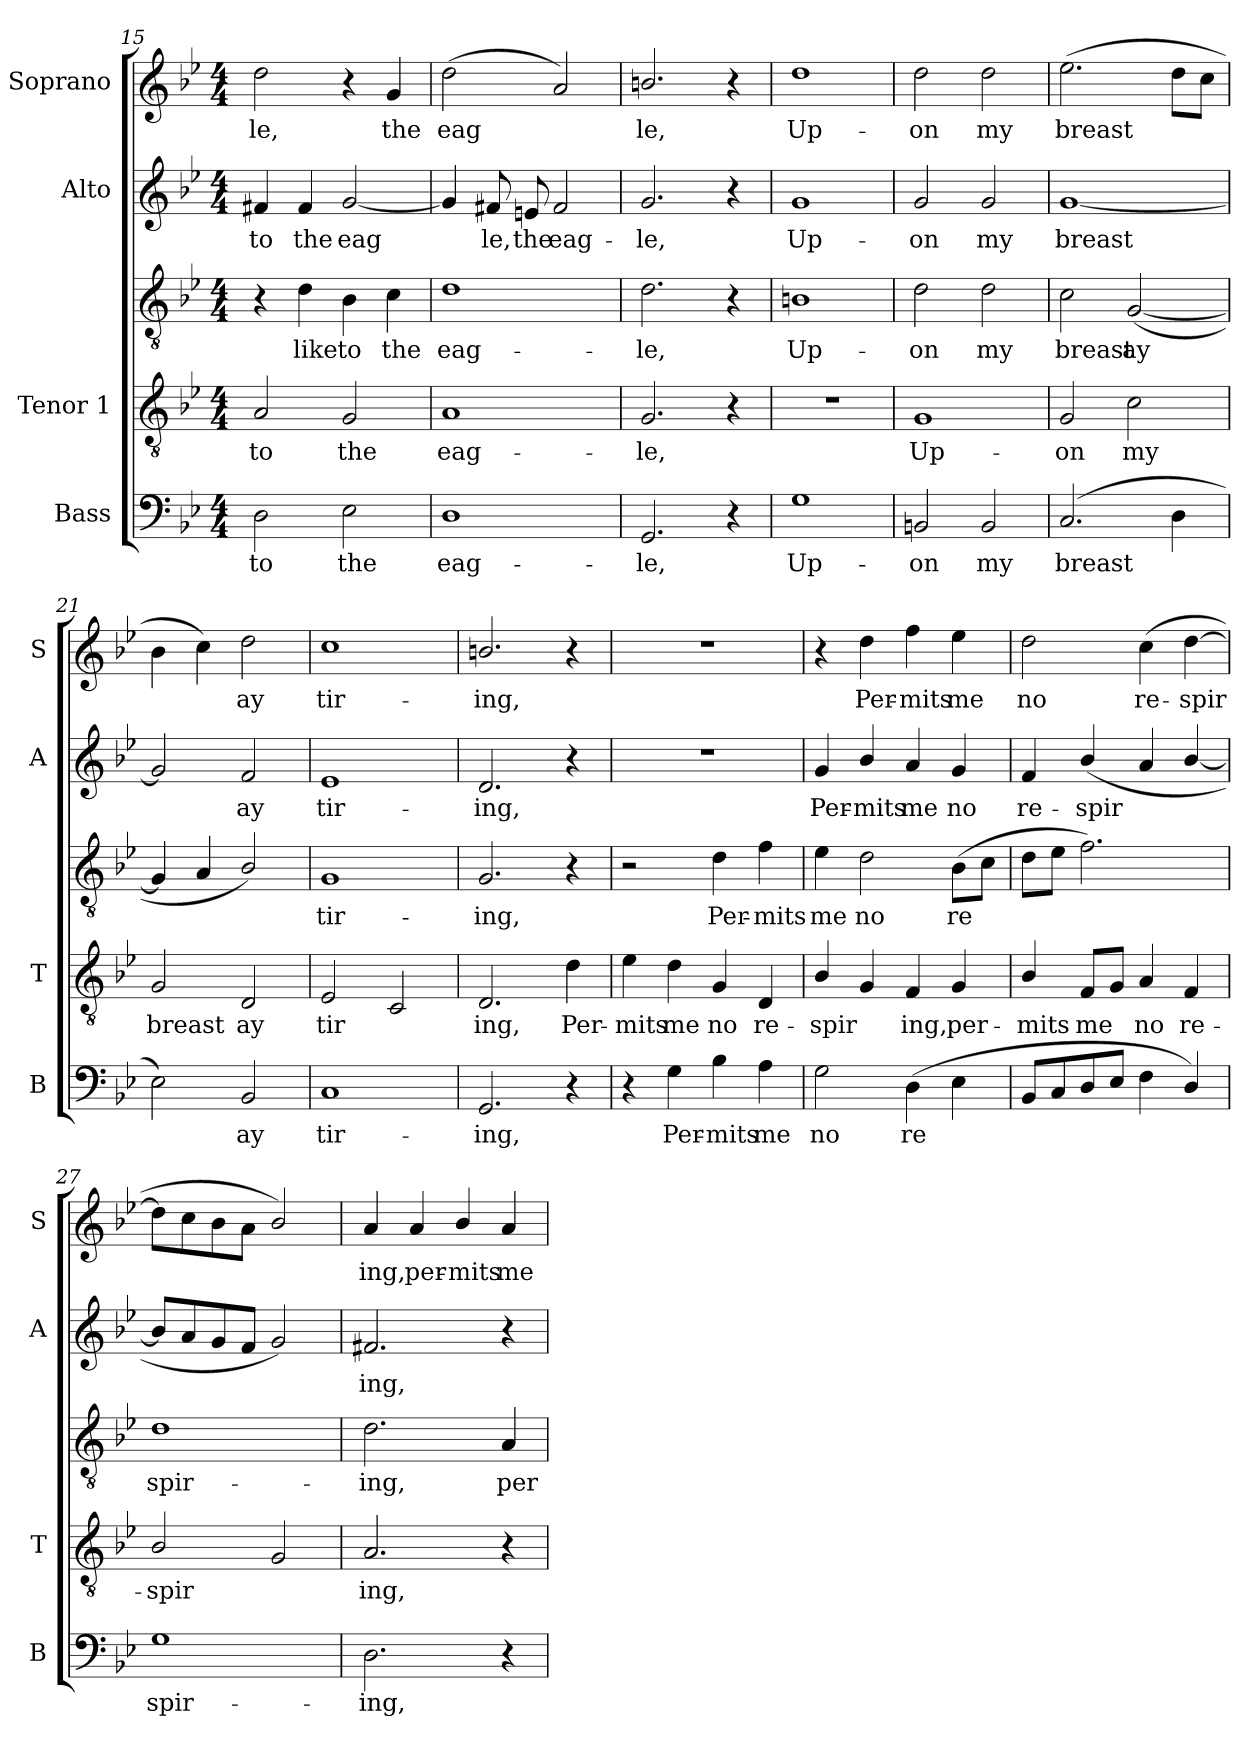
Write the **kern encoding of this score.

**kern	**text	**kern	**text	**kern	**text	**kern	**text	**kern	**text
*part4	*part4	*part3	*part3	*part3	*part3	*part2	*part2	*part1	*part1
*staff5	*staff5	*staff4	*staff4	*staff3	*staff3	*staff2	*staff2	*staff1	*staff1
*I"Bass	*	*I"Tenor 1	*	*	*	*I"Alto	*	*I"Soprano	*
*I'B	*	*I'T	*	*	*	*I'A	*	*I'S	*
*clefF4	*	*clefGv2	*	*clefGv2	*	*clefG2	*	*clefG2	*
*k[b-e-]	*	*k[b-e-]	*	*k[b-e-]	*	*k[b-e-]	*	*k[b-e-]	*
*B-:	*	*B-:	*	*B-:	*	*B-:	*	*B-:	*
*M4/4	*	*M4/4	*	*M4/4	*	*M4/4	*	*M4/4	*
=15	=15	=15	=15	=15	=15	=15	=15	=15	=15
!	!LO:LY:b	!	!LO:LY:b	!	!	!	!LO:LY:b	!	!LO:LY:b
2D\	to	2A/	to	4r	.	4f#X/	to	2dd\	-le,
!	!	!	!	!	!LO:LY:b	!	!LO:LY:b	!	!
.	.	.	.	4d\	like	4f#/	the	.	.
!	!LO:LY:b	!	!LO:LY:b	!	!LO:LY:b	!	!LO:LY:b	!	!
2E-\	the	2G/	the	4B-\	to	[2g/	eag­	4r	.
!	!	!	!	!	!LO:LY:b	!	!	!	!LO:LY:b
.	.	.	.	4c\	the	.	.	4g/	the
=16	=16	=16	=16	=16	=16	=16	=16	=16	=16
!	!LO:LY:b	!	!LO:LY:b	!	!LO:LY:b	!	!	!	!LO:LY:b
1D	eag-	1A	-eag-	1d	eag-	4g/]	.	(<2dd\	eag­
!	!	!	!	!	!	!	!LO:LY:b	!	!
.	.	.	.	.	.	8f#X/	le,	.	.
!	!	!	!	!	!	!	!LO:LY:b	!	!
.	.	.	.	.	.	8en/	the	.	.
!	!	!	!	!	!	!	!LO:LY:b	!	!
.	.	.	.	.	.	2f#/	eag-	2a/)	.
=17	=17	=17	=17	=17	=17	=17	=17	=17	=17
!	!LO:LY:b	!	!LO:LY:b	!	!LO:LY:b	!	!LO:LY:b	!	!LO:LY:b
2.GG/	-le,	2.G/	le,	2.d\	-le,	2.g/	-le,	2.bn/	le,
4r	.	4r	.	4r	.	4r	.	4r	.
=18	=18	=18	=18	=18	=18	=18	=18	=18	=18
!	!LO:LY:b	!	!	!	!LO:LY:b	!	!LO:LY:b	!	!LO:LY:b
1G	Up-	1r	.	1Bn	Up-	1g	Up-	1dd	Up-
=19	=19	=19	=19	=19	=19	=19	=19	=19	=19
!	!LO:LY:b	!	!LO:LY:b	!	!LO:LY:b	!	!LO:LY:b	!	!LO:LY:b
2BBn/	-on	1G	Up-	2d\	-on	2g/	-on	2dd\	-on
!	!LO:LY:b	!	!	!	!LO:LY:b	!	!LO:LY:b	!	!LO:LY:b
2BB/	my	.	.	2d\	my	2g/	my	2dd\	my
=20	=20	=20	=20	=20	=20	=20	=20	=20	=20
!	!LO:LY:b	!	!LO:LY:b	!	!LO:LY:b	!	!LO:LY:b	!	!LO:LY:b
(>2.C/	breast	2G/	on	2c\	-breast	[1g	breast	(>2.ee-\	breast
!	!	!	!LO:LY:b	!	!LO:LY:b	!	!	!	!
.	.	2c\	my	(<[2G/	ay	.	.	.	.
4D\	.	.	.	.	.	.	.	8dd\L	.
.	.	.	.	.	.	.	.	8cc\J	.
=21	=21	=21	=21	=21	=21	=21	=21	=21	=21
!	!	!	!LO:LY:b	!	!	!	!	!	!
2E-\)	.	2G/	breast	4G/]	.	2g/]	.	4b-\	.
.	.	.	.	4A/	.	.	.	4cc\)	.
!	!LO:LY:b	!	!LO:LY:b	!	!	!	!LO:LY:b	!	!LO:LY:b
2BB-/	ay	2D/	ay	2B-/)	.	2f/	ay	2dd\	ay
=22	=22	=22	=22	=22	=22	=22	=22	=22	=22
!	!LO:LY:b	!	!LO:LY:b	!	!LO:LY:b	!	!LO:LY:b	!	!LO:LY:b
1C	tir-	2E-/	-tir­	1G	tir-	1e-	tir-	1cc	tir-
.	.	2C/	.	.	.	.	.	.	.
!!LO:PB:g=z
=23	=23	=23	=23	=23	=23	=23	=23	=23	=23
!	!LO:LY:b	!	!LO:LY:b	!	!LO:LY:b	!	!LO:LY:b	!	!LO:LY:b
2.GG/	-ing,	2.D/	ing,	2.G/	ing,	2.d/	-ing,	2.bn/	-ing,
!	!	!	!LO:LY:b	!	!	!	!	!	!
4r	.	4d\	Per-	4r	.	4r	.	4r	.
=24	=24	=24	=24	=24	=24	=24	=24	=24	=24
!	!	!	!LO:LY:b	!	!	!	!	!	!
4r	.	4e-\	mits	2r	.	1r	.	1r	.
!	!LO:LY:b	!	!LO:LY:b	!	!	!	!	!	!
4G\	Per-	4d\	me	.	.	.	.	.	.
!	!LO:LY:b	!	!LO:LY:b	!	!LO:LY:b	!	!	!	!
4B-\	-mits	4G/	no	4d\	-Per-	.	.	.	.
!	!LO:LY:b	!	!LO:LY:b	!	!LO:LY:b	!	!	!	!
4A\	me	4D/	re-	4f\	-mits	.	.	.	.
=25	=25	=25	=25	=25	=25	=25	=25	=25	=25
!	!LO:LY:b	!	!LO:LY:b	!	!LO:LY:b	!	!LO:LY:b	!	!
2G\	no	4B-/	spir­	4e-\	-me	4g/	Per-	4r	.
!	!	!	!	!	!LO:LY:b	!	!LO:LY:b	!	!LO:LY:b
.	.	4G/	.	2d\	no	4b-/	-mits	4dd\	Per-
!	!LO:LY:b	!	!LO:LY:b	!	!	!	!LO:LY:b	!	!LO:LY:b
(>4D\	re­	4F/	ing,	.	.	4a/	me	4ff\	-mits
!	!	!	!LO:LY:b	!	!LO:LY:b	!	!LO:LY:b	!	!LO:LY:b
4E-\	.	4G/	per-	(>8B-\L	re­	4g/	no	4ee-\	me
.	.	.	.	8c\J	.	.	.	.	.
=26	=26	=26	=26	=26	=26	=26	=26	=26	=26
!	!	!	!LO:LY:b	!	!	!	!LO:LY:b	!	!LO:LY:b
8BB-/L	.	4B-/	-mits	8d\L	.	4f/	re-	2dd\	no
8C/	.	.	.	8e-\J	.	.	.	.	.
!	!	!	!LO:LY:b	!	!	!	!LO:LY:b	!	!
8D/	.	8F/L	me	2.f\)	.	(<4b-/	-spir­	.	.
8E-/J	.	8G/J	.	.	.	.	.	.	.
!	!	!	!LO:LY:b	!	!	!	!	!	!LO:LY:b
4F\	.	4A/	no	.	.	4a/	.	(>4cc\	re-
!	!	!	!LO:LY:b	!	!	!	!	!	!LO:LY:b
4D/)	.	4F/	re-	.	.	[4b-/	.	[4dd\	-spir­
=27	=27	=27	=27	=27	=27	=27	=27	=27	=27
!	!LO:LY:b	!	!LO:LY:b	!	!LO:LY:b	!	!	!	!
1G	spir-	2B-/	-spir­	1d	-spir-	8b-/L]	.	8dd\L]	.
.	.	.	.	.	.	8a/	.	8cc\	.
.	.	.	.	.	.	8g/	.	8b-\	.
.	.	.	.	.	.	8f/J	.	8a\J	.
.	.	2G/	.	.	.	2g/)	.	2b-/)	.
=28	=28	=28	=28	=28	=28	=28	=28	=28	=28
!	!LO:LY:b	!	!LO:LY:b	!	!LO:LY:b	!	!LO:LY:b	!	!LO:LY:b
2.D\	-ing,	2.A/	-ing,	2.d\	ing,	2.f#X/	ing,	4a/	ing,
!	!	!	!	!	!	!	!	!	!LO:LY:b
.	.	.	.	.	.	.	.	4a/	per-
!	!	!	!	!	!	!	!	!	!LO:LY:b
.	.	.	.	.	.	.	.	4b-/	-mits
!	!	!	!	!	!LO:LY:b	!	!	!	!LO:LY:b
4r	.	4r	.	4A/	per-	4r	.	4a/	me
=	=	=	=	=	=	=	=	=	=
*-	*-	*-	*-	*-	*-	*-	*-	*-	*-
